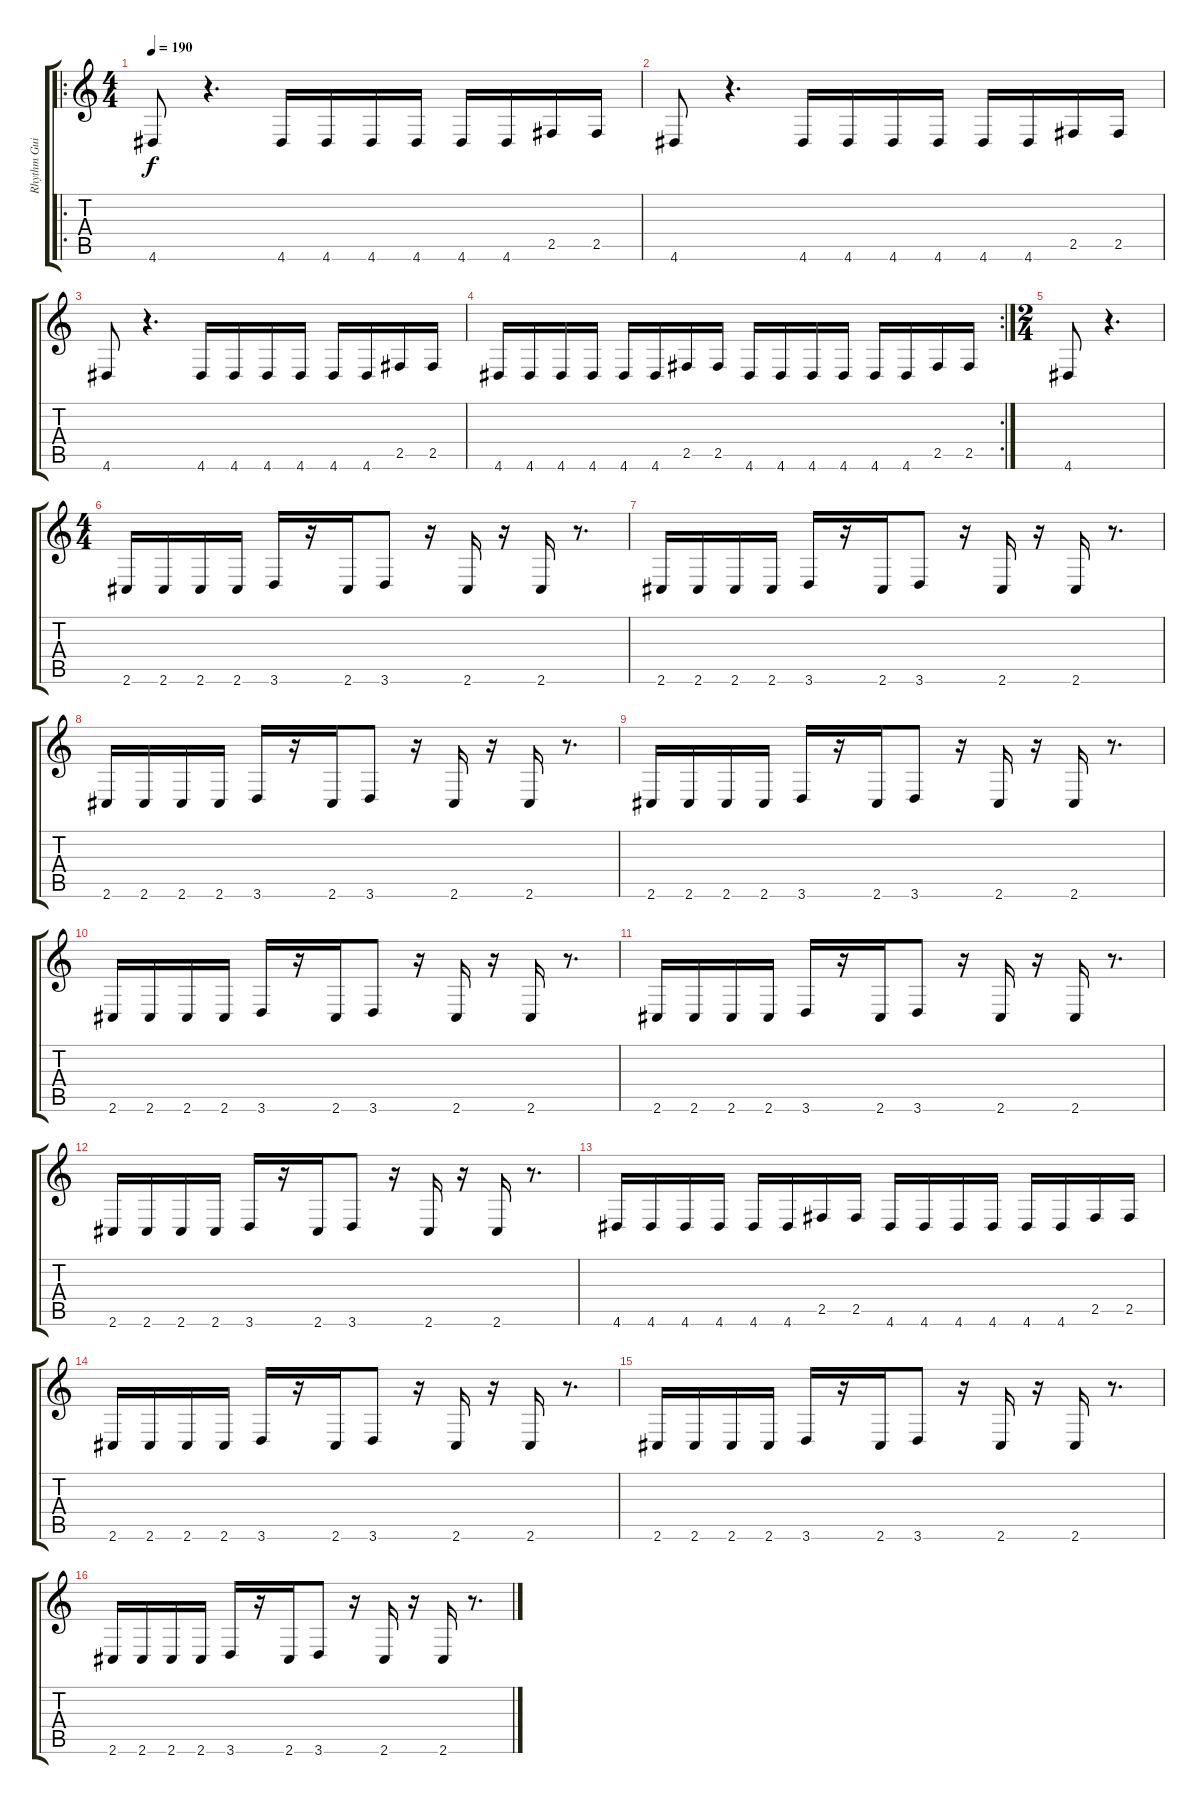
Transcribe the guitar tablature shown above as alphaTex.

\track ("Rhythm Guitar" "Rhythm Gui") {instrument distortionguitar}
\staff {score tabs}
\tuning (B3 Gb3 D3 A2 E2 B1) {hide}
\ro
\ts (4 4)
\tempo 190
\clef g2
\ks c
4.6.8{dy f instrument distortionguitar} r.4{d} 4.6.16 4.6.16 4.6.16 4.6.16 4.6.16 4.6.16 2.5.16 2.5.16 |
4.6.8 r.4{d} 4.6.16 4.6.16 4.6.16 4.6.16 4.6.16 4.6.16 2.5.16 2.5.16 |
4.6.8 r.4{d} 4.6.16 4.6.16 4.6.16 4.6.16 4.6.16 4.6.16 2.5.16 2.5.16 |
\rc 2
4.6.16 4.6.16 4.6.16 4.6.16 4.6.16 4.6.16 2.5.16 2.5.16 4.6.16 4.6.16 4.6.16 4.6.16 4.6.16 4.6.16 2.5.16 2.5.16 |
\ts (2 4)
4.6.8 r.4{d} |
\ts (4 4)
2.6.16 2.6.16 2.6.16 2.6.16 3.6.16 r.16 2.6.16 3.6.8 r.16 2.6.16 r.16 2.6.16 r.8{d} |
2.6.16 2.6.16 2.6.16 2.6.16 3.6.16 r.16 2.6.16 3.6.8 r.16 2.6.16 r.16 2.6.16 r.8{d} |
2.6.16 2.6.16 2.6.16 2.6.16 3.6.16 r.16 2.6.16 3.6.8 r.16 2.6.16 r.16 2.6.16 r.8{d} |
2.6.16 2.6.16 2.6.16 2.6.16 3.6.16 r.16 2.6.16 3.6.8 r.16 2.6.16 r.16 2.6.16 r.8{d} |
2.6.16 2.6.16 2.6.16 2.6.16 3.6.16 r.16 2.6.16 3.6.8 r.16 2.6.16 r.16 2.6.16 r.8{d} |
2.6.16 2.6.16 2.6.16 2.6.16 3.6.16 r.16 2.6.16 3.6.8 r.16 2.6.16 r.16 2.6.16 r.8{d} |
2.6.16 2.6.16 2.6.16 2.6.16 3.6.16 r.16 2.6.16 3.6.8 r.16 2.6.16 r.16 2.6.16 r.8{d} |
4.6.16 4.6.16 4.6.16 4.6.16 4.6.16 4.6.16 2.5.16 2.5.16 4.6.16 4.6.16 4.6.16 4.6.16 4.6.16 4.6.16 2.5.16 2.5.16 |
2.6.16 2.6.16 2.6.16 2.6.16 3.6.16 r.16 2.6.16 3.6.8 r.16 2.6.16 r.16 2.6.16 r.8{d} |
2.6.16 2.6.16 2.6.16 2.6.16 3.6.16 r.16 2.6.16 3.6.8 r.16 2.6.16 r.16 2.6.16 r.8{d} |
2.6.16 2.6.16 2.6.16 2.6.16 3.6.16 r.16 2.6.16 3.6.8 r.16 2.6.16 r.16 2.6.16 r.8{d}
